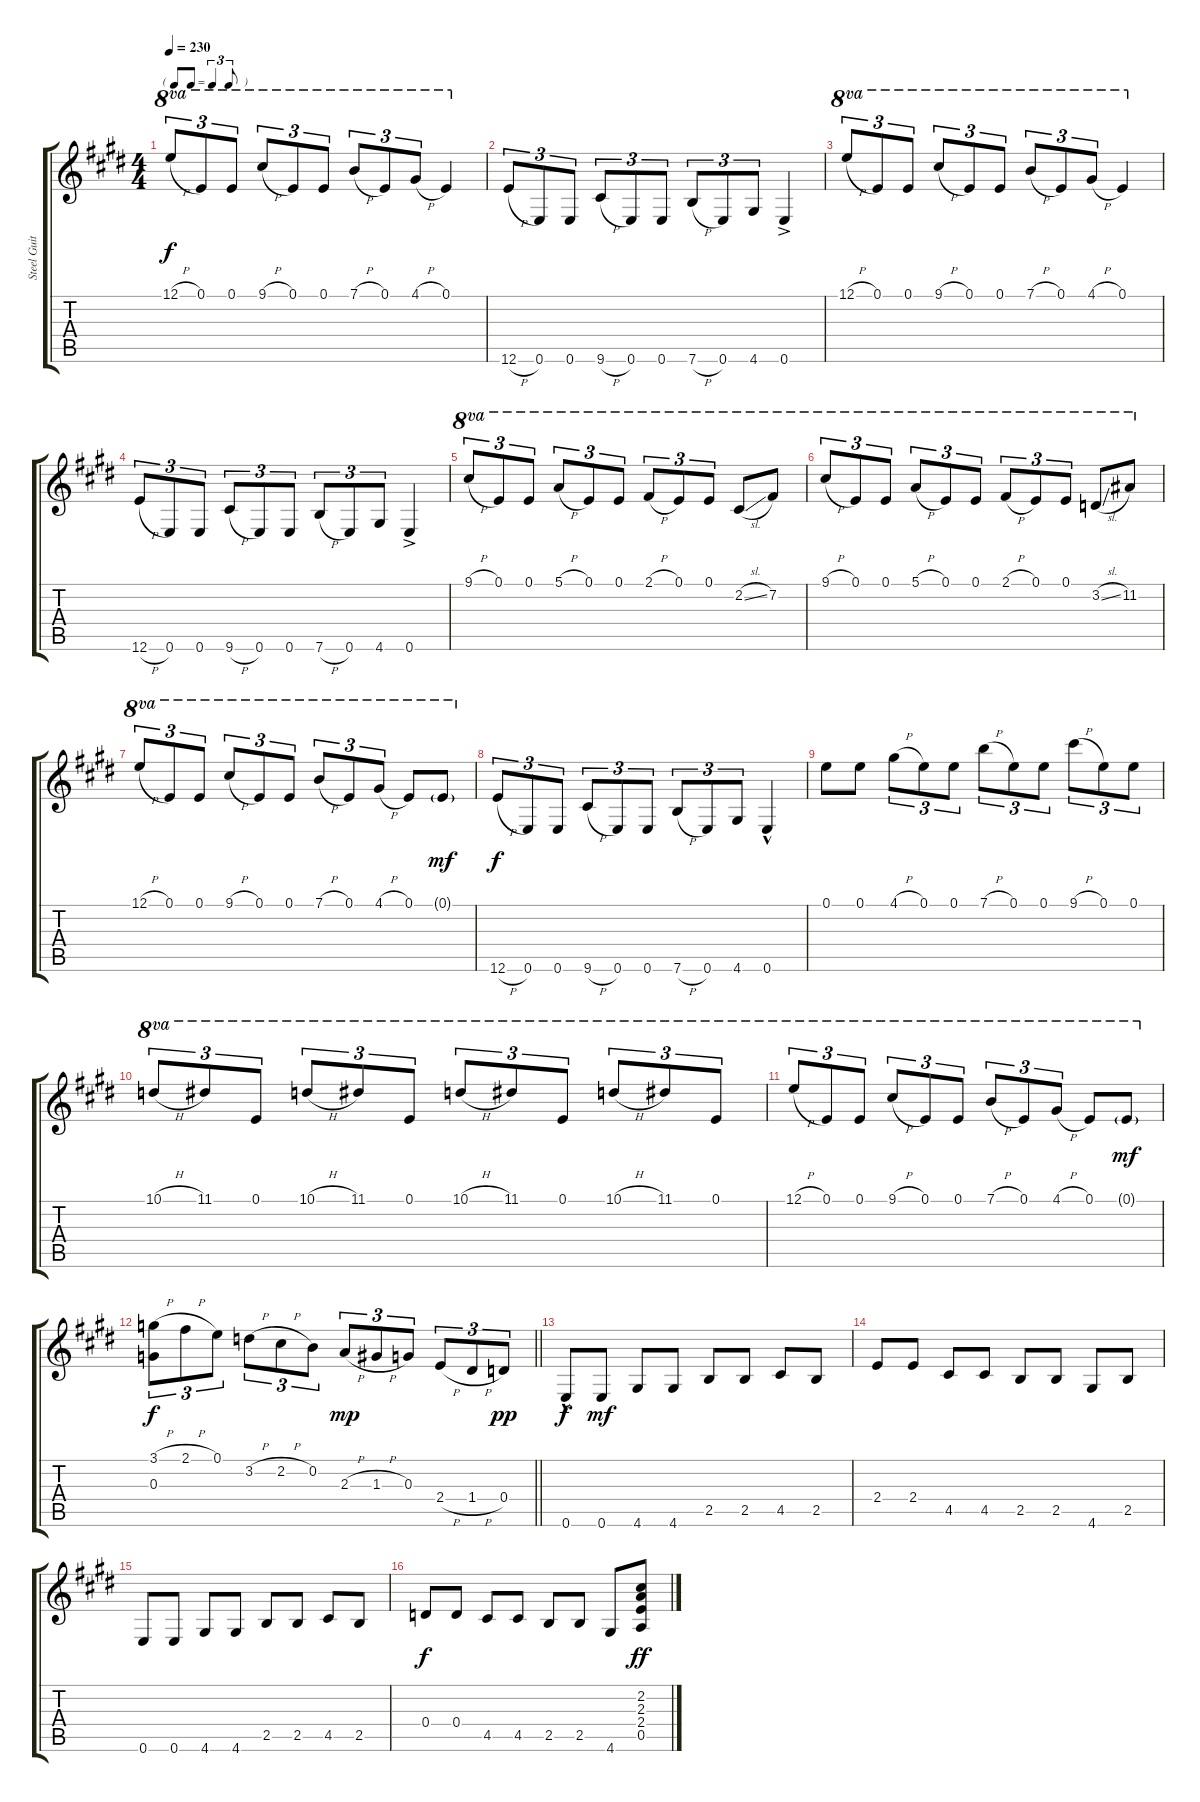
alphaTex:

\track ("Steel Guitar" "Steel Guit") {instrument acousticguitarsteel}
\staff {score tabs}
\tuning (E4 B3 G3 D3 A2 E2) {hide}
\ts (4 4)
\tf triplet8th
\tempo 230
\clef g2
\ks e
12.1{h}.8{tu (3 2) ot 8va dy f} 0.1.8{tu (3 2) ot 8va} 0.1.8{tu (3 2) ot 8va} 9.1{h}.8{tu (3 2) ot 8va} 0.1.8{tu (3 2) ot 8va} 0.1.8{tu (3 2) ot 8va} 7.1{h}.8{tu (3 2) ot 8va} 0.1.8{tu (3 2) ot 8va} 4.1{h}.8{tu (3 2) ot 8va} 0.1.4{ot 8va} |
12.6{h}.8{tu (3 2)} 0.6.8{tu (3 2)} 0.6.8{tu (3 2)} 9.6{h}.8{tu (3 2)} 0.6.8{tu (3 2)} 0.6.8{tu (3 2)} 7.6{h}.8{tu (3 2)} 0.6.8{tu (3 2)} 4.6.8{tu (3 2)} 0.6{ac}.4 |
12.1{h}.8{tu (3 2) ot 8va} 0.1.8{tu (3 2) ot 8va} 0.1.8{tu (3 2) ot 8va} 9.1{h}.8{tu (3 2) ot 8va} 0.1.8{tu (3 2) ot 8va} 0.1.8{tu (3 2) ot 8va} 7.1{h}.8{tu (3 2) ot 8va} 0.1.8{tu (3 2) ot 8va} 4.1{h}.8{tu (3 2) ot 8va} 0.1.4{ot 8va} |
12.6{h}.8{tu (3 2)} 0.6.8{tu (3 2)} 0.6.8{tu (3 2)} 9.6{h}.8{tu (3 2)} 0.6.8{tu (3 2)} 0.6.8{tu (3 2)} 7.6{h}.8{tu (3 2)} 0.6.8{tu (3 2)} 4.6.8{tu (3 2)} 0.6{ac}.4 |
9.1{h}.8{tu (3 2) ot 8va} 0.1.8{tu (3 2) ot 8va} 0.1.8{tu (3 2) ot 8va} 5.1{h}.8{tu (3 2) ot 8va} 0.1.8{tu (3 2) ot 8va} 0.1.8{tu (3 2) ot 8va} 2.1{h}.8{tu (3 2) ot 8va} 0.1.8{tu (3 2) ot 8va} 0.1.8{tu (3 2) ot 8va} 2.2{sl}.8{ot 8va} 7.2.8{ot 8va} |
9.1{h}.8{tu (3 2) ot 8va} 0.1.8{tu (3 2) ot 8va} 0.1.8{tu (3 2) ot 8va} 5.1{h}.8{tu (3 2) ot 8va} 0.1.8{tu (3 2) ot 8va} 0.1.8{tu (3 2) ot 8va} 2.1{h}.8{tu (3 2) ot 8va} 0.1.8{tu (3 2) ot 8va} 0.1.8{tu (3 2) ot 8va} 3.2{sl}.8{ot 8va} 11.2.8{ot 8va} |
12.1{h}.8{tu (3 2) ot 8va} 0.1.8{tu (3 2) ot 8va} 0.1.8{tu (3 2) ot 8va} 9.1{h}.8{tu (3 2) ot 8va} 0.1.8{tu (3 2) ot 8va} 0.1.8{tu (3 2) ot 8va} 7.1{h}.8{tu (3 2) ot 8va} 0.1.8{tu (3 2) ot 8va} 4.1{h}.8{tu (3 2) ot 8va} 0.1.8{ot 8va} 0.1{g}.8{ot 8va dy mf} |
12.6{h}.8{tu (3 2) dy f} 0.6.8{tu (3 2)} 0.6.8{tu (3 2)} 9.6{h}.8{tu (3 2)} 0.6.8{tu (3 2)} 0.6.8{tu (3 2)} 7.6{h}.8{tu (3 2)} 0.6.8{tu (3 2)} 4.6.8{tu (3 2)} 0.6{hac}.4 |
0.1.8 0.1.8 4.1{h}.8{tu (3 2)} 0.1.8{tu (3 2)} 0.1.8{tu (3 2)} 7.1{h}.8{tu (3 2)} 0.1.8{tu (3 2)} 0.1.8{tu (3 2)} 9.1{h}.8{tu (3 2)} 0.1.8{tu (3 2)} 0.1.8{tu (3 2)} |
10.1{h}.8{tu (3 2) ot 8va} 11.1.8{tu (3 2) ot 8va} 0.1.8{tu (3 2) ot 8va} 10.1{h}.8{tu (3 2) ot 8va} 11.1.8{tu (3 2) ot 8va} 0.1.8{tu (3 2) ot 8va} 10.1{h}.8{tu (3 2) ot 8va} 11.1.8{tu (3 2) ot 8va} 0.1.8{tu (3 2) ot 8va} 10.1{h}.8{tu (3 2) ot 8va} 11.1.8{tu (3 2) ot 8va} 0.1.8{tu (3 2) ot 8va} |
12.1{h}.8{tu (3 2) ot 8va} 0.1.8{tu (3 2) ot 8va} 0.1.8{tu (3 2) ot 8va} 9.1{h}.8{tu (3 2) ot 8va} 0.1.8{tu (3 2) ot 8va} 0.1.8{tu (3 2) ot 8va} 7.1{h}.8{tu (3 2) ot 8va} 0.1.8{tu (3 2) ot 8va} 4.1{h}.8{tu (3 2) ot 8va} 0.1.8{ot 8va} 0.1{g}.8{ot 8va dy mf} |
\barLineRight lightlight
(3.1{h} 0.3).8{tu (3 2) dy f} 2.1{h}.8{tu (3 2)} 0.1.8{tu (3 2)} 3.2{h}.8{tu (3 2)} 2.2{h}.8{tu (3 2)} 0.2.8{tu (3 2)} 2.3{h}.8{tu (3 2) dy mp} 1.3{h}.8{tu (3 2)} 0.3.8{tu (3 2)} 2.4{h}.8{tu (3 2)} 1.4{h}.8{tu (3 2)} 0.4.8{tu (3 2) dy pp} |
0.6{hac}.8{dy f} 0.6.8{dy mf} 4.6.8 4.6.8 2.5.8 2.5.8 4.5.8 2.5.8 |
2.4.8 2.4.8 4.5.8 4.5.8 2.5.8 2.5.8 4.6.8 2.5.8 |
0.6.8 0.6.8 4.6.8 4.6.8 2.5.8 2.5.8 4.5.8 2.5.8 |
0.4.8{dy f} 0.4.8 4.5.8 4.5.8 2.5.8 2.5.8 4.6.8 (2.2 2.3 2.4 0.5).8{dy ff}
